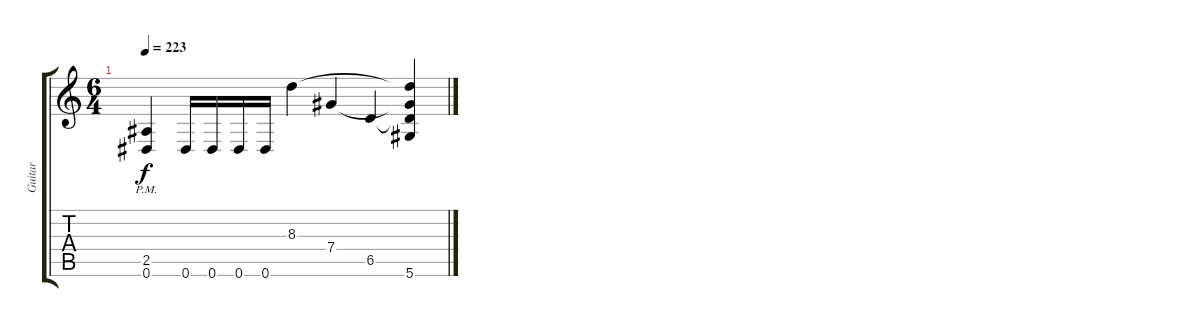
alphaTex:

\track ("Guitar" "Guitar") {instrument distortionguitar}
\staff {score tabs}
\tuning (Eb4 Bb3 Gb3 Db3 Ab2 Eb2) {hide}
\ts (6 4)
\tempo 223
\clef g2
\ks c
(2.5{pm} 0.6{pm}).4{dy f} 0.6.16 0.6.16 0.6.16 0.6.16 8.3.4 7.4.4 6.5.4 (8.3{t} 7.4{t} 6.5{t} 5.6).4
